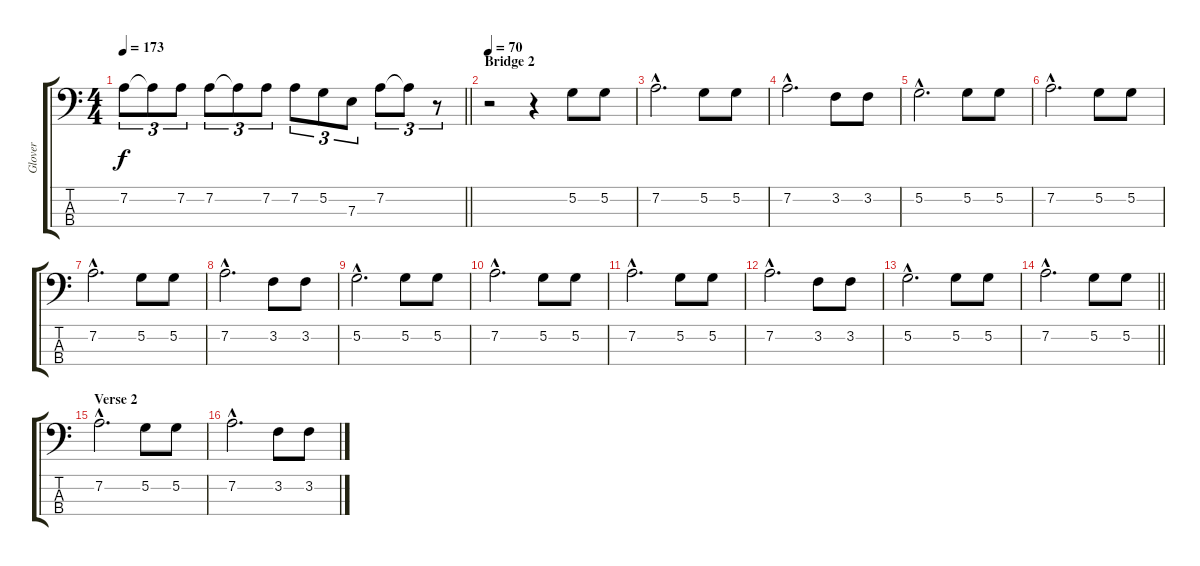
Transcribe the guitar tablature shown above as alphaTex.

\track ("Glover" "Glover") {instrument electricbassfinger}
\staff {score tabs}
\tuning (G2 D2 A1 E1) {hide}
\ts (4 4)
\tempo 173
\clef f4
\barLineRight lightlight
\ks c
7.2.8{tu (3 2) dy f} 7.2{t}.8{tu (3 2)} 7.2.8{tu (3 2)} 7.2.8{tu (3 2)} 7.2{t}.8{tu (3 2)} 7.2.8{tu (3 2)} 7.2.8{tu (3 2)} 5.2.8{tu (3 2)} 7.3.8{tu (3 2)} 7.2.8{tu (3 2)} 7.2{t}.8{tu (3 2)} r.8{tu (3 2)} |
\section ("" "Bridge 2")
\tempo 70
r.2 r.4 5.2.8 5.2.8 |
7.2{hac}.2{d} 5.2.8 5.2.8 |
7.2{hac}.2{d} 3.2.8 3.2.8 |
5.2{hac}.2{d} 5.2.8 5.2.8 |
7.2{hac}.2{d} 5.2.8 5.2.8 |
7.2{hac}.2{d} 5.2.8 5.2.8 |
7.2{hac}.2{d} 3.2.8 3.2.8 |
5.2{hac}.2{d} 5.2.8 5.2.8 |
7.2{hac}.2{d} 5.2.8 5.2.8 |
7.2{hac}.2{d} 5.2.8 5.2.8 |
7.2{hac}.2{d} 3.2.8 3.2.8 |
5.2{hac}.2{d} 5.2.8 5.2.8 |
\barLineRight lightlight
7.2{hac}.2{d} 5.2.8 5.2.8 |
\section ("" "Verse 2")
7.2{hac}.2{d} 5.2.8 5.2.8 |
7.2{hac}.2{d} 3.2.8 3.2.8
